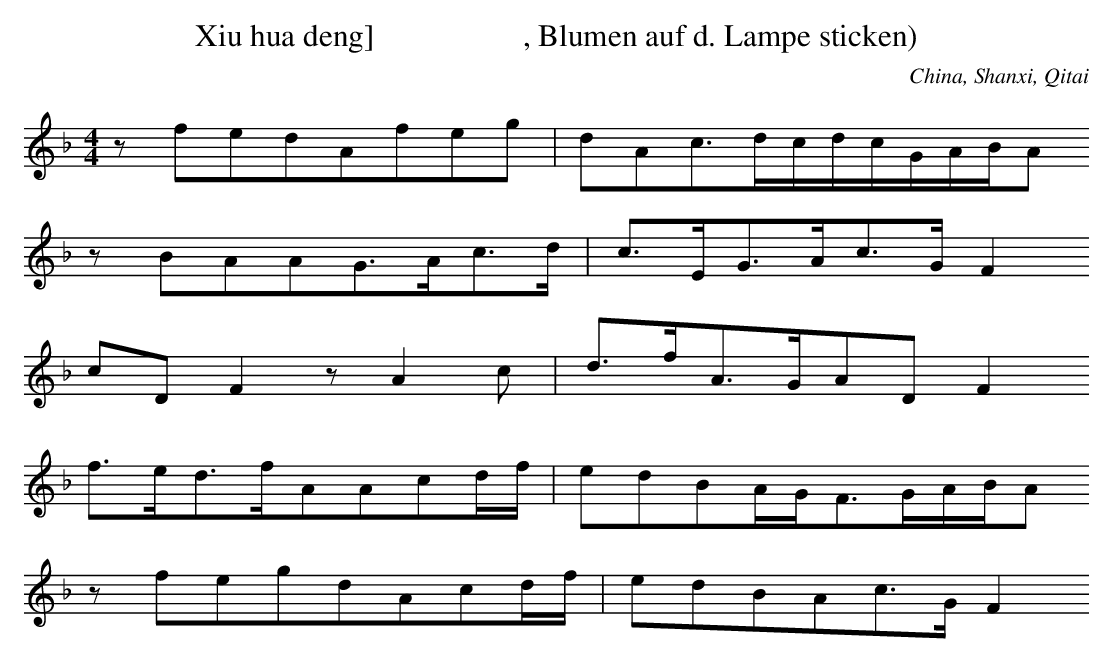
X:1
T: Xiu hua deng]                   , Blumen auf d. Lampe sticken)
O: China, Shanxi, Qitai
M: 4/4
L: 1/16
K: F
z2f2e2d2A2f2e2g2 | d2A2c3dcdcGABA2
z2B2A2A2G3Ac3d | c3EG3Ac3GF4
c2D2F4z2A4c2 | d3fA3GA2D2F4
f3ed3fA2A2c2df | e2d2B2AGF3GABA2
z2f2e2g2d2A2c2df | e2d2B2A2c3GF4
